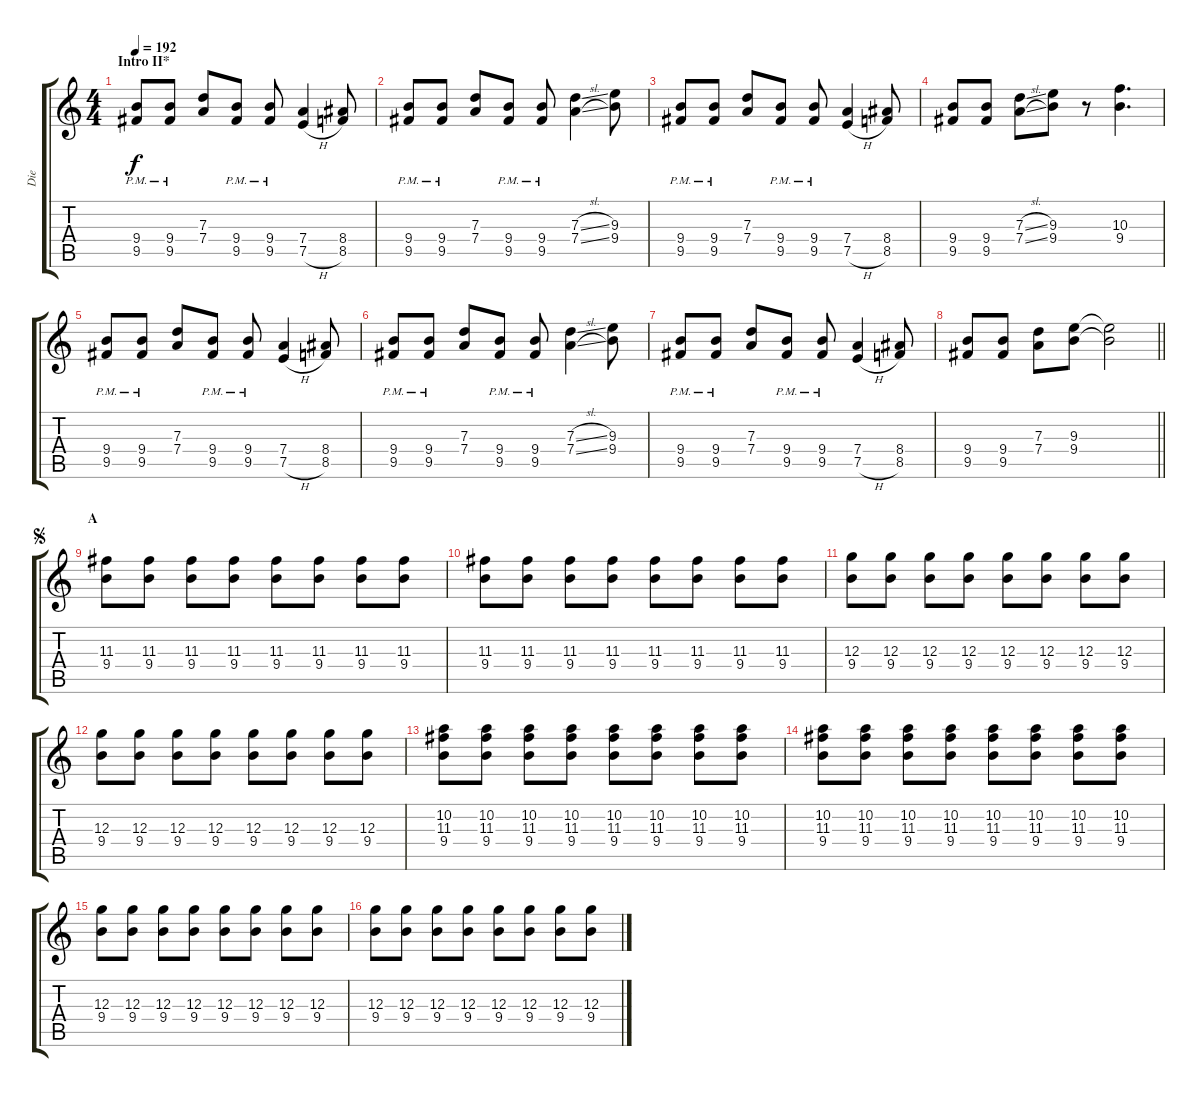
\track ("Die" "Die") {instrument distortionguitar}
\staff {score tabs}
\tuning (E4 B3 G3 D3 A2 E2) {hide}
\ts (4 4)
\section ("" "Intro II*")
\tempo 192
\clef g2
\ks c
(9.4{pm} 9.5{pm}).8{dy f} (9.4{pm} 9.5{pm}).8 (7.3 7.4).8 (9.4{pm} 9.5{pm}).8 (9.4{pm} 9.5{pm}).8 (7.4 7.5{h}).4 (8.4 8.5).8 |
(9.4{pm} 9.5{pm}).8 (9.4{pm} 9.5{pm}).8 (7.3 7.4).8 (9.4{pm} 9.5{pm}).8 (9.4{pm} 9.5{pm}).8 (7.3{sl} 7.4{sl}).4 (9.3 9.4).8 |
(9.4{pm} 9.5{pm}).8 (9.4{pm} 9.5{pm}).8 (7.3 7.4).8 (9.4{pm} 9.5{pm}).8 (9.4{pm} 9.5{pm}).8 (7.4 7.5{h}).4 (8.4 8.5).8 |
(9.4 9.5).8 (9.4 9.5).8 (7.3{sl} 7.4{sl}).8 (9.3 9.4).8 r.8 (10.3 9.4).4{d} |
(9.4{pm} 9.5{pm}).8 (9.4{pm} 9.5{pm}).8 (7.3 7.4).8 (9.4{pm} 9.5{pm}).8 (9.4{pm} 9.5{pm}).8 (7.4 7.5{h}).4 (8.4 8.5).8 |
(9.4{pm} 9.5{pm}).8 (9.4{pm} 9.5{pm}).8 (7.3 7.4).8 (9.4{pm} 9.5{pm}).8 (9.4{pm} 9.5{pm}).8 (7.3{sl} 7.4{sl}).4 (9.3 9.4).8 |
(9.4{pm} 9.5{pm}).8 (9.4{pm} 9.5{pm}).8 (7.3 7.4).8 (9.4{pm} 9.5{pm}).8 (9.4{pm} 9.5{pm}).8 (7.4 7.5{h}).4 (8.4 8.5).8 |
\barLineRight lightlight
(9.4 9.5).8 (9.4 9.5).8 (7.3 7.4).8 (9.3 9.4).8 (9.3{t} 9.4{t}).2 |
\section ("" "A")
\jump segno
(11.3 9.4).8 (11.3 9.4).8 (11.3 9.4).8 (11.3 9.4).8 (11.3 9.4).8 (11.3 9.4).8 (11.3 9.4).8 (11.3 9.4).8 |
(11.3 9.4).8 (11.3 9.4).8 (11.3 9.4).8 (11.3 9.4).8 (11.3 9.4).8 (11.3 9.4).8 (11.3 9.4).8 (11.3 9.4).8 |
(12.3 9.4).8 (12.3 9.4).8 (12.3 9.4).8 (12.3 9.4).8 (12.3 9.4).8 (12.3 9.4).8 (12.3 9.4).8 (12.3 9.4).8 |
(12.3 9.4).8 (12.3 9.4).8 (12.3 9.4).8 (12.3 9.4).8 (12.3 9.4).8 (12.3 9.4).8 (12.3 9.4).8 (12.3 9.4).8 |
(10.2 11.3 9.4).8 (10.2 11.3 9.4).8 (10.2 11.3 9.4).8 (10.2 11.3 9.4).8 (10.2 11.3 9.4).8 (10.2 11.3 9.4).8 (10.2 11.3 9.4).8 (10.2 11.3 9.4).8 |
(10.2 11.3 9.4).8 (10.2 11.3 9.4).8 (10.2 11.3 9.4).8 (10.2 11.3 9.4).8 (10.2 11.3 9.4).8 (10.2 11.3 9.4).8 (10.2 11.3 9.4).8 (10.2 11.3 9.4).8 |
(12.3 9.4).8 (12.3 9.4).8 (12.3 9.4).8 (12.3 9.4).8 (12.3 9.4).8 (12.3 9.4).8 (12.3 9.4).8 (12.3 9.4).8 |
(12.3 9.4).8 (12.3 9.4).8 (12.3 9.4).8 (12.3 9.4).8 (12.3 9.4).8 (12.3 9.4).8 (12.3 9.4).8 (12.3 9.4).8
